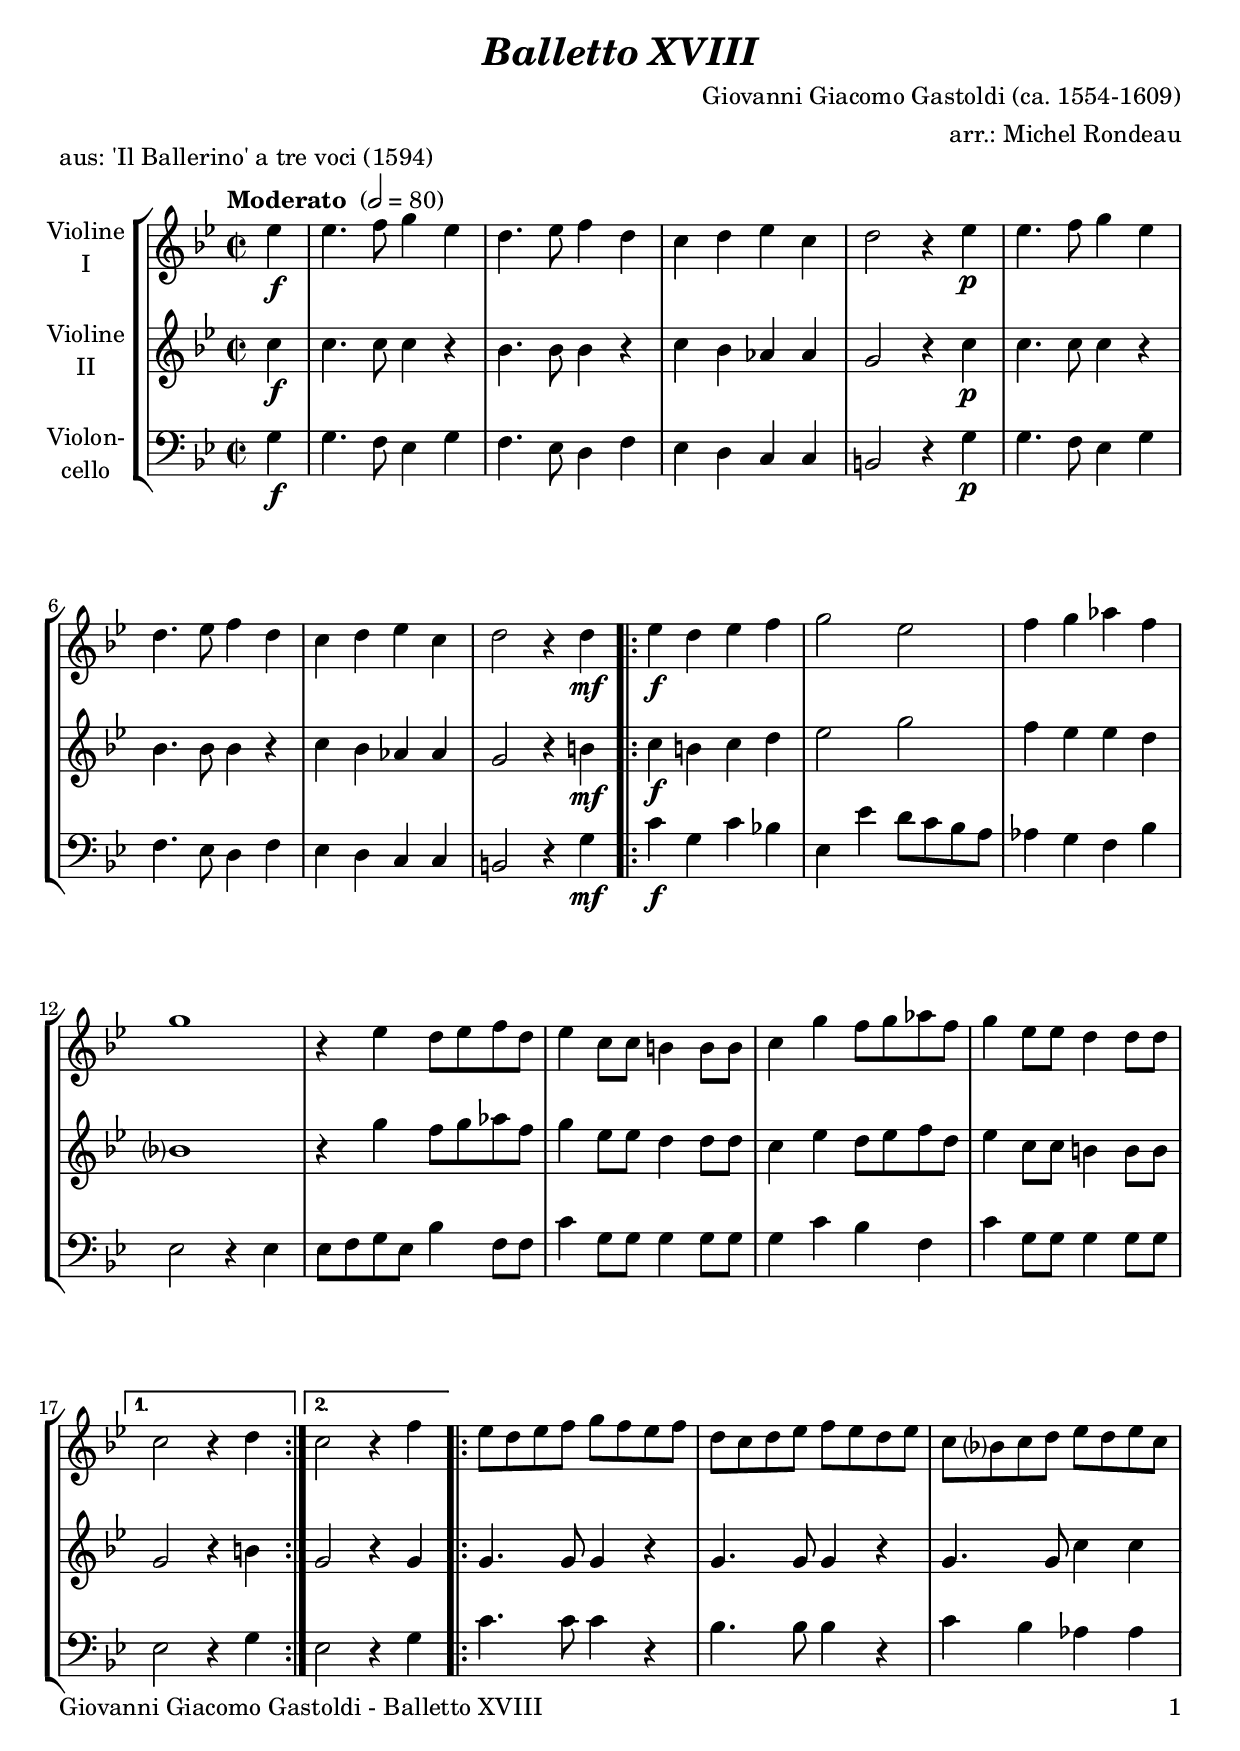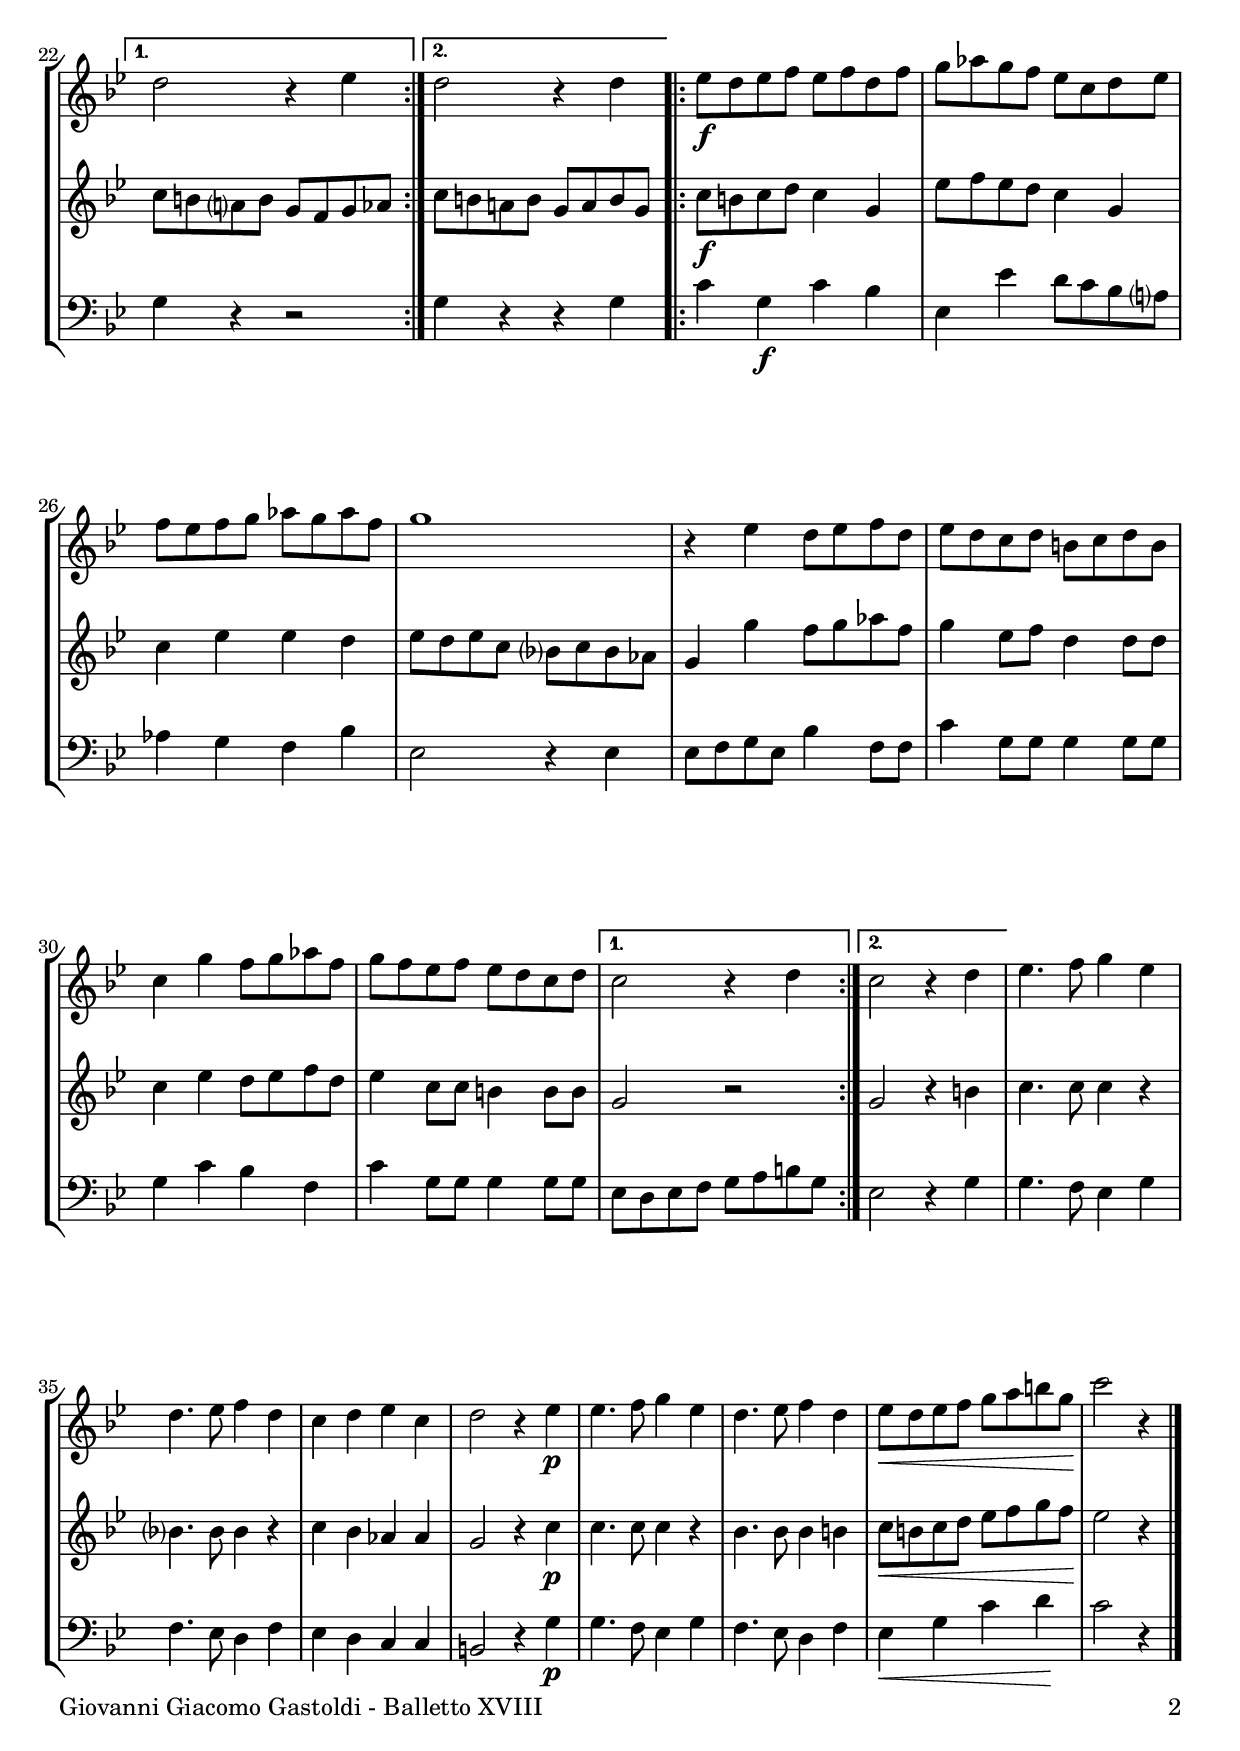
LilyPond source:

\version "2.20.2"
\include "deutsch.ly"

#(set-global-staff-size 21)

\header {
  title     = \markup \bold \italic "Balletto XVIII"
  composer  = "Giovanni Giacomo Gastoldi (ca. 1554-1609)"
  arranger  = "arr.: Michel Rondeau"
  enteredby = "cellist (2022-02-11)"
  piece     = "aus: 'Il Ballerino' a tre voci (1594)"
}

voiceconsts = {
 \key f \major
 \time 2/2
 \clef "treble"
% \numericTimeSignature
 \compressEmptyMeasures
 \tempo "Moderato " 2=80
}

mipz = "pizzicato strings"
mivl = "violin"
mivc = "cello"

mole = \markup \italic "molto leggiero"
simi = \markup \italic "simile"

va = \relative c'' {
  \voiceconsts

  \partial 4 b4\f
  b4. c8 d4 b
  a4. b8 c4 a
  g a b g
  a2 r4 b\p
  b4. c8 d4 b
  a4. b8 c4 a
  g a b g
  a2 r4 a\mf
  
  \repeat volta 2 {
    b4\f a b c
    d2 b
    c4 d es c
    d1
    r4 b a8 b c a
    b4 g8 g fis4 fis8 fis

    g4 d' c8 d es c
    d4 b8 b a4 a8 a
  }
  \alternative {
    { g2 r4 a }
    { g2 r4 c }
  }

  \repeat volta 2 {
    b8 a b c d c b c
    a g a b c b a b

    g f? g a b a b g
  }
  \alternative {
    { a2 r4 b }
    { a2 r4 a }
  }

  \repeat volta 2 {
    b8\f a b c b c a c
    d es d c b g a b
    c b c d es d es c

    d1
    r4 b a8 b c a
    b a g a fis g a fis
    g4 d' c8 d es c
    d c b c b a g a
  }
  \alternative {
    { g2 r4 a }
    { g2 r4 a }
  }
  b4. c8 d4 b

  a4. b8 c4 a
  g a b g
  a2 r4 b\p
  b4. c8 d4 b
  a4. b8 c4 a
  b8\< a b c d e fis d\!
  g2 r4 \bar "|."
}

vb = \relative c'' {
  \voiceconsts

  \partial 4 g4\f
  g4. g8 g4 r
  f4. f8 f4 r
  g f es es
  d2 r4 g\p
  g4. g8 g4 r
  f4. f8 f4 r
  g f es es
  d2 r4 fis\mf
  
  \repeat volta 2 {
    g\f fis g a
    b2 d
    c4 b b a
    f?1
    r4 d' c8 d es c
    d4 b8 b a4 a8 a

    g4 b a8 b c a
    b4 g8 g fis4 fis8 fis
  }
  \alternative {
    { d2 r4 fis }
    { d2 r4 d }
  }
  
  \repeat volta 2 {
    d4. d8 d4 r
    d4. d8 d4 r
    d4. d8 g4 g
  }
  \alternative {
    { g8 fis e? fis d c d es }
    { g fis e! fis d e fis d }
  }

  \repeat volta 2 {
    g\f fis g a g4 d
    b'8 c b a g4 d
    g b b a

    b8 a b g f? g f es
    d4 d' c8 d es c
    d4 b8 c a4 a8 a
    g4 b a8 b c a
    b4 g8 g fis4 fis8 fis
  }
  \alternative {
    { d2 r }
    { d2 r4 fis }
  }
  g4. g8 g4 r

  f?4. f8 f4 r
  g4 f es es
  d2 r4 g\p
  g4. g8 g4 r
  f4. f8 f4 fis
  g8\< fis g a b c d c\!
  b2 r4 \bar "|."
}

vc = \relative c {
  \voiceconsts
  \clef "bass"
  
  \partial 4 d4\f
  d4. c8 b4 d
  c4. b8 a4 c
  b a g g
  fis2 r4 d'\p
  d4. c8 b4 d
  c4. b8 a4 c
  b a g g

  fis2 r4 d'\mf

  \repeat volta 2 {
    g\f d g f!
    b, b' a8 g f e
    es4 d c f
    b,2 r4 b
    b8 c d b f'4 c8 c
    g'4 d8 d d4 d8 d

    d4 g f c
    g' d8 d d4 d8 d
  }
  \alternative {
    { b2 r4 d }
    { b2 r4 d }
  }

  \repeat volta 2 {
    g4. g8 g4 r
    f4. f8 f4 r
    g f es es
  }
  \alternative {
    { d r r2 }
    { d4 r r d}
  }

  \repeat volta 2 {
    g d\f g f
    b, b' a8 g f e?
    es4 d c f
    b,2 r4 b

    b8 c d b f'4 c8 c
    g'4 d8 d d4 d8 d
    d4 g f c
    g' d8 d d4 d8 d
  }
  \alternative {
    { b a b c d e fis d }
    { b2 r4 d }
  }
  d4. c8 b4 d

  c4. b8 a4 c
  b a g g
  fis2 r4 d'\p
  d4. c8 b4 d
  c4. b8 a4 c
  b\< d g a\!
  g2 r4 \bar "|."
}


music = \new StaffGroup <<
      \new Staff {
        \set Staff.midiInstrument = \mivl
        \set Staff.instrumentName = \markup \center-column { "Violine" "I" }
        \transpose f b { \va }
      }

      \new Staff {
        \set Staff.midiInstrument = \mivl
        \set Staff.instrumentName = \markup \center-column { "Violine" "II" }
        \transpose f b { \vb }
      }

      \new Staff {
        \set Staff.midiInstrument = \mivc
        \set Staff.instrumentName = \markup \center-column { "Violon-" "cello" }
        \transpose f b { \vc }
      }      
>>

\book {
   \paper {
    print-page-number = ##t
    print-first-page-number = ##t
    ragged-last-bottom = ##f
    oddHeaderMarkup = \markup \null
    evenHeaderMarkup = \markup \null
    oddFooterMarkup = \markup {
      \fill-line {
        \on-the-fly #print-page-number-check-first
        "Giovanni Giacomo Gastoldi - Balletto XVIII" \fromproperty #'page:page-number-string
      }
    }
    evenFooterMarkup = \oddFooterMarkup
  } \score {
    \music
    \layout {}
  }

  \score {
    \unfoldRepeats \music

    \midi {
      \context {
        \Score
      }
    }
  }
}
